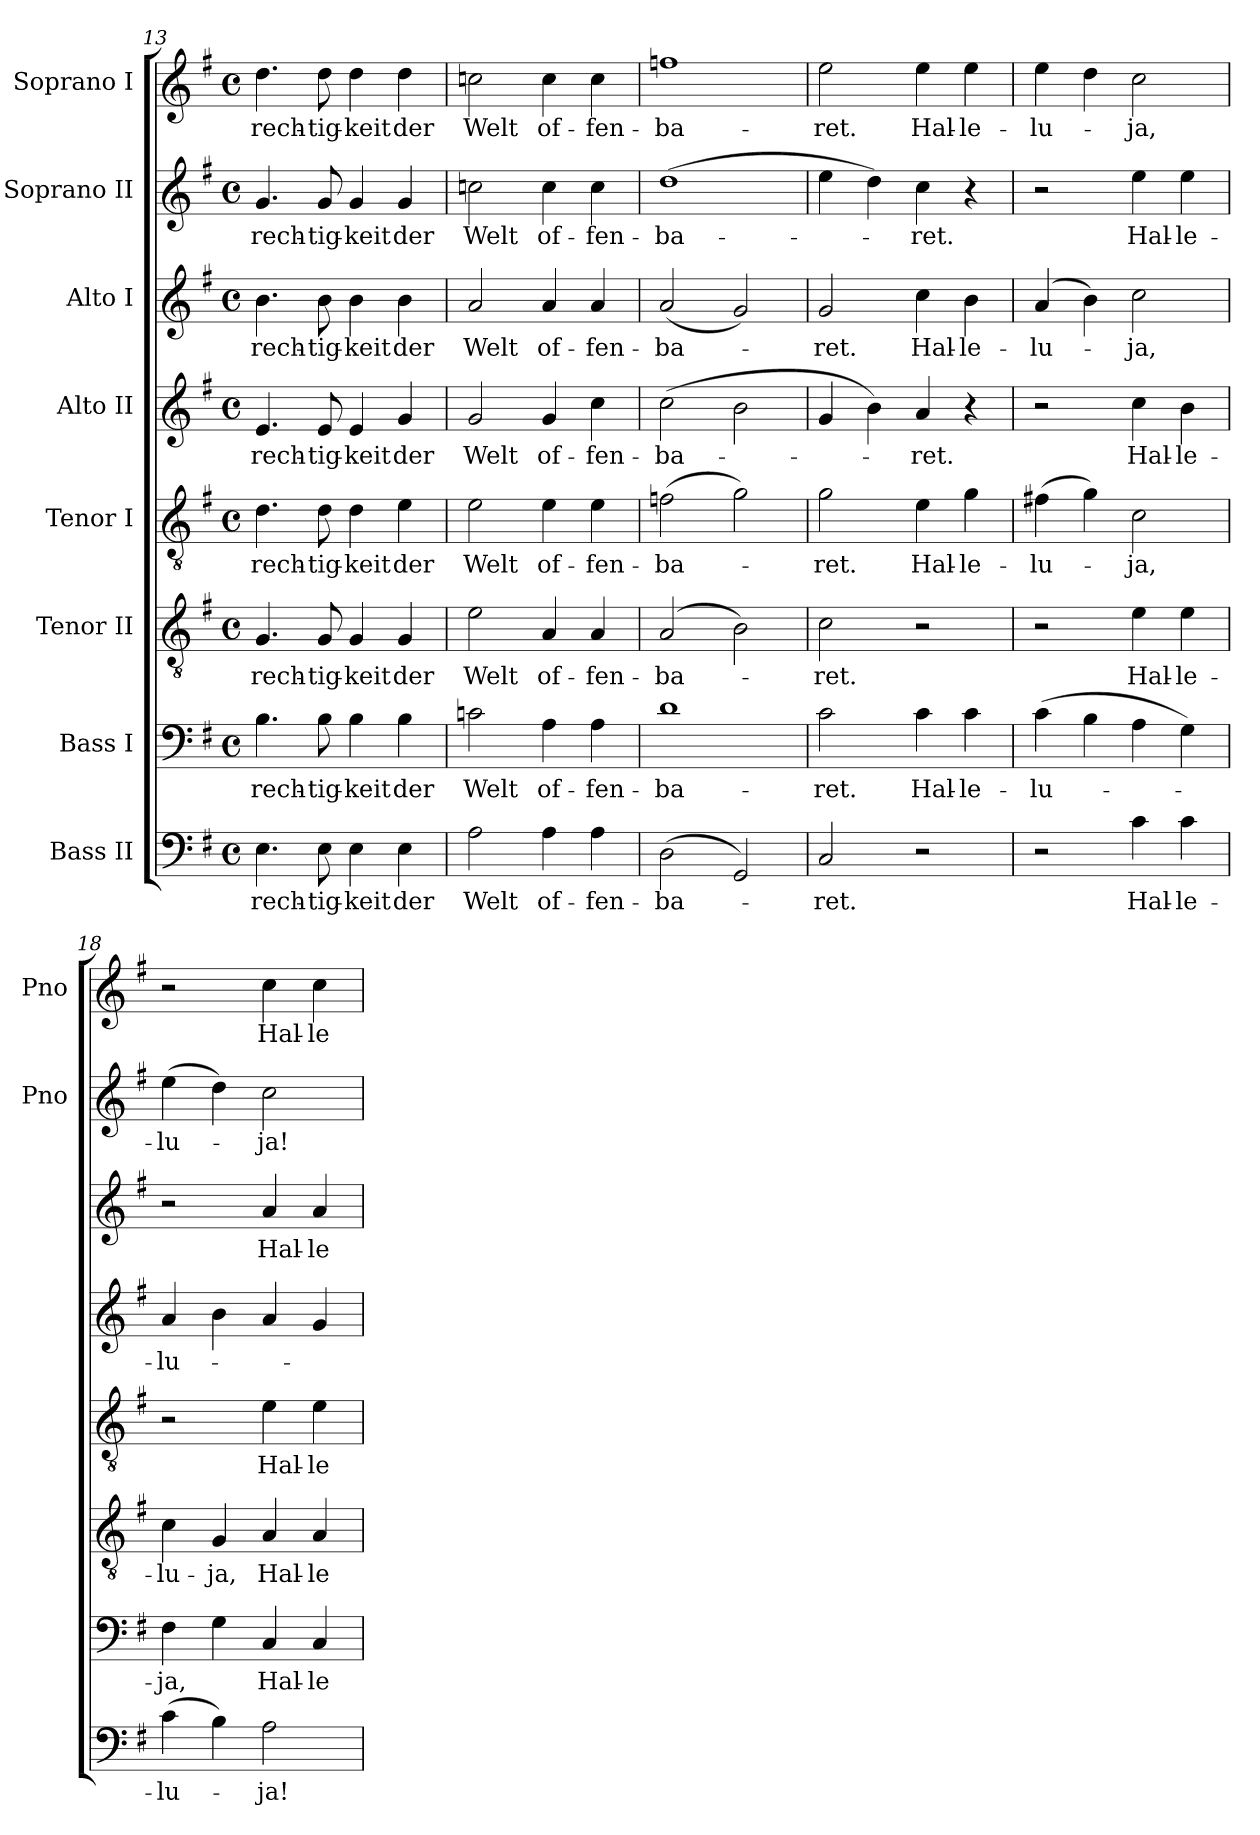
**kern	**text	**kern	**text	**kern	**text	**kern	**text	**kern	**text	**kern	**text	**kern	**text	**kern	**text
*part8	*part8	*part7	*part7	*part6	*part6	*part5	*part5	*part4	*part4	*part3	*part3	*part2	*part2	*part1	*part1
*staff8	*staff8	*staff7	*staff7	*staff6	*staff6	*staff5	*staff5	*staff4	*staff4	*staff3	*staff3	*staff2	*staff2	*staff1	*staff1
*I"Bass II	*	*I"Bass I	*	*I"Tenor II	*	*I"Tenor I	*	*I"Alto II	*	*I"Alto I	*	*I"Soprano II	*	*I"Soprano I	*
*	*	*	*	*	*	*	*	*	*	*	*	*I'Pno	*	*I'Pno	*
*clefF4	*	*clefF4	*	*clefGv2	*	*clefGv2	*	*clefG2	*	*clefG2	*	*clefG2	*	*clefG2	*
*k[f#]	*	*k[f#]	*	*k[f#]	*	*k[f#]	*	*k[f#]	*	*k[f#]	*	*k[f#]	*	*k[f#]	*
*G:	*	*G:	*	*G:	*	*G:	*	*G:	*	*G:	*	*G:	*	*G:	*
*M4/4	*	*M4/4	*	*M4/4	*	*M4/4	*	*M4/4	*	*M4/4	*	*M4/4	*	*M4/4	*
*met(c)	*	*met(c)	*	*met(c)	*	*met(c)	*	*met(c)	*	*met(c)	*	*met(c)	*	*met(c)	*
=13	=13	=13	=13	=13	=13	=13	=13	=13	=13	=13	=13	=13	=13	=13	=13
4.E\	-rech-	4.B\	-rech-	4.G/	-rech-	4.d\	-rech-	4.e/	-rech-	4.b\	-rech-	4.g/	-rech-	4.dd\	-rech-
8E\	-tig-	8B\	-tig-	8G/	-tig-	8d\	-tig-	8e/	-tig-	8b\	-tig-	8g/	-tig-	8dd\	-tig-
4E\	-keit	4B\	-keit	4G/	-keit	4d\	-keit	4e/	-keit	4b\	-keit	4g/	-keit	4dd\	-keit
4E\	der	4B\	der	4G/	der	4e\	der	4g/	der	4b\	der	4g/	der	4dd\	der
!!LO:LB:g=z
=14	=14	=14	=14	=14	=14	=14	=14	=14	=14	=14	=14	=14	=14	=14	=14
2A\	Welt	2cn\	Welt	2e\	Welt	2e\	Welt	2g/	Welt	2a/	Welt	2ccn\	Welt	2ccn\	Welt
4A\	of-	4A\	of-	4A/	of-	4e\	of-	4g/	of-	4a/	of-	4cc\	of-	4cc\	of-
4A\	-fen-	4A\	-fen-	4A/	-fen-	4e\	-fen-	4cc\	-fen-	4a/	-fen-	4cc\	-fen-	4cc\	-fen-
=15	=15	=15	=15	=15	=15	=15	=15	=15	=15	=15	=15	=15	=15	=15	=15
(2D\	-ba-	1d	-ba-	(2A/	-ba-	(2fn\	-ba-	(2cc\	-ba-	(2a/	-ba-	(1dd	-ba-	1ffn	-ba-
2GG/)	.	.	.	2B\)	.	2g\)	.	2b\	.	2g/)	.	.	.	.	.
=16	=16	=16	=16	=16	=16	=16	=16	=16	=16	=16	=16	=16	=16	=16	=16
2C/	-ret.	2c\	-ret.	2c\	-ret.	2g\	-ret.	4g/	.	2g/	-ret.	4ee\	.	2ee\	-ret.
.	.	.	.	.	.	.	.	4b\)	.	.	.	4dd\)	.	.	.
2r	.	4c\	Hal-	2r	.	4e\	Hal-	4a/	-ret.	4cc\	Hal-	4cc\	-ret.	4ee\	Hal-
.	.	4c\	-le-	.	.	4g\	-le-	4r	.	4b\	-le-	4r	.	4ee\	-le-
=17	=17	=17	=17	=17	=17	=17	=17	=17	=17	=17	=17	=17	=17	=17	=17
2r	.	(4c\	-lu-	2r	.	(4f#X\	-lu-	2r	.	(4a/	-lu-	2r	.	4ee\	-lu-
.	.	4B\	.	.	.	4g\)	.	.	.	4b\)	.	.	.	4dd\	.
4c\	Hal-	4A\	.	4e\	Hal-	2c\	-ja,	4cc\	Hal-	2cc\	-ja,	4ee\	Hal-	2cc\	-ja,
4c\	-le-	4G\)	.	4e\	-le-	.	.	4b\	-le-	.	.	4ee\	-le-	.	.
=18	=18	=18	=18	=18	=18	=18	=18	=18	=18	=18	=18	=18	=18	=18	=18
(4c\	-lu-	4F#\	-ja,	4c\	-lu-	2r	.	4a/	-lu-	2r	.	(4ee\	-lu-	2r	.
4B\)	.	4G\	.	4G/	-ja,	.	.	4b\	.	.	.	4dd\)	.	.	.
2A\	-ja!	4C/	Hal-	4A/	Hal-	4e\	Hal-	4a/	.	4a/	Hal-	2cc\	-ja!	4cc\	Hal-
.	.	4C/	-le-	4A/	-le-	4e\	-le-	4g/	.	4a/	-le-	.	.	4cc\	-le-
=	=	=	=	=	=	=	=	=	=	=	=	=	=	=	=
*-	*-	*-	*-	*-	*-	*-	*-	*-	*-	*-	*-	*-	*-	*-	*-
